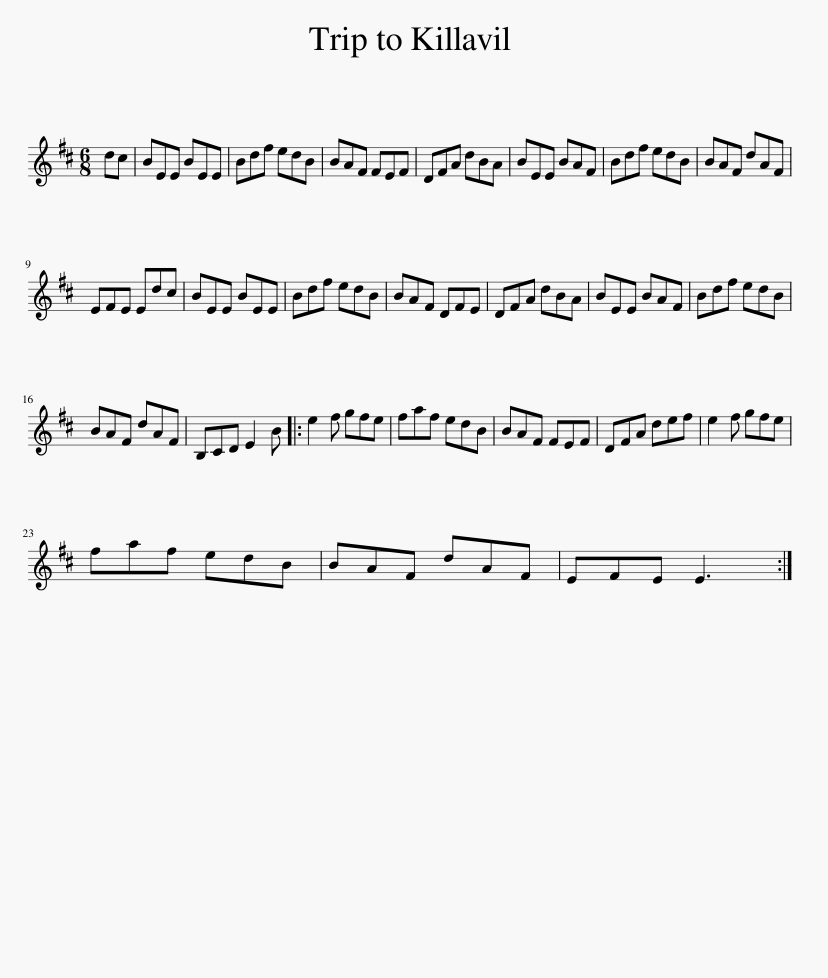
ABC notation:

X:1
L:1/8
M:6/8
I:linebreak $
K:D
V:1 treble
V:1
 dc | BEE BEE | Bdf edB | BAF FEF | DFA dBA | %5
 BEE BAF | Bdf edB | BAF dAF |$ EFE Edc | BEE BEE | %10
 Bdf edB | BAF DFE | DFA dBA | BEE BAF | Bdf edB |$ %15
 BAF dAF | B,CD E2 B |: e2 f gfe | faf edB | BAF FEF | %20
 DFA def | e2 f gfe |$ faf edB | BAF dAF | EFE E3 :| %25
